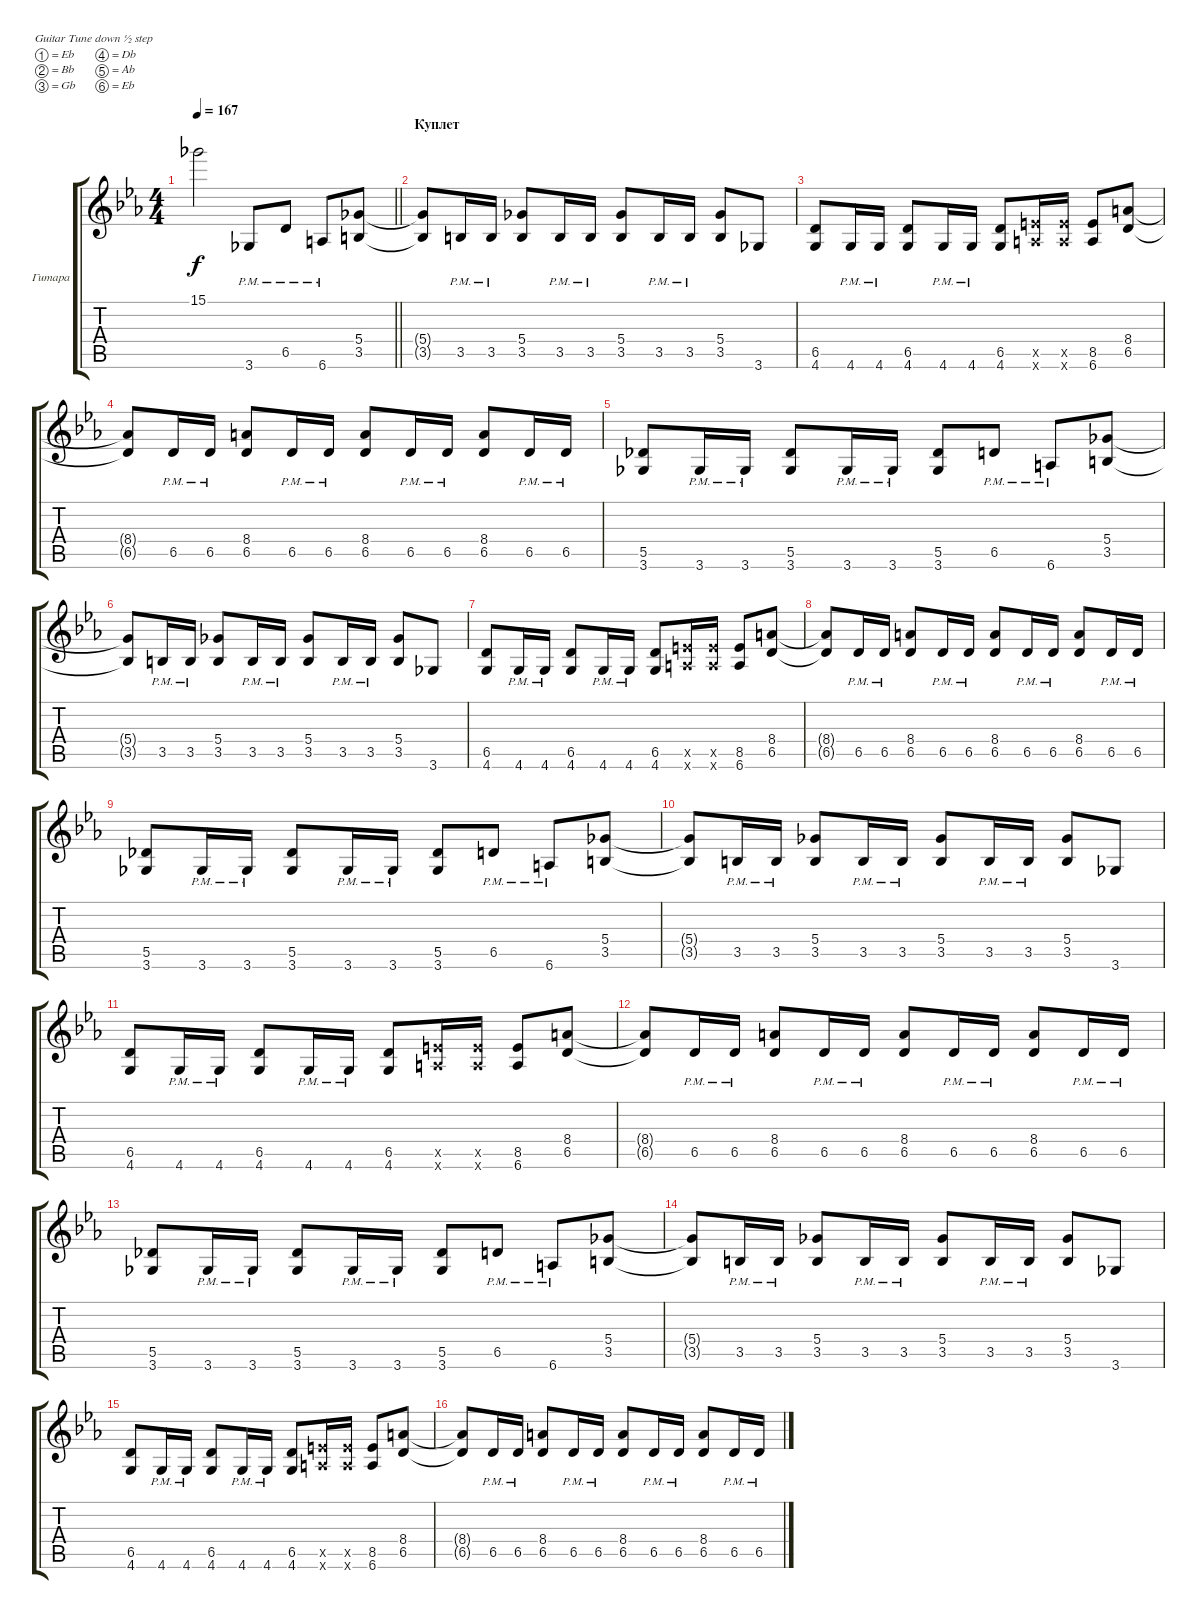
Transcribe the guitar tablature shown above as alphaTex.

\bracketExtendMode groupsimilarinstruments
\firstSystemTrackNameOrientation horizontal
\otherSystemsTrackNameOrientation horizontal
\track ("Владимир Холстинин" "Гитара") {instrument distortionguitar}
\staff {score tabs}
\tuning (Eb4 Bb3 Gb3 Db3 Ab2 Eb2)
\ts (4 4)
\tempo 167
\clef g2
\barLineRight lightlight
\ks cminor
15.1{t}.2{dy f} 3.6{pm}.8 6.5{pm}.8 6.6{pm}.8 (5.4 3.5).8 |
\section ("" "Куплет")
(5.4{t} 3.5{t}).8 3.5{pm}.16 3.5{pm}.16 (5.4 3.5).8 3.5{pm}.16 3.5{pm}.16 (5.4 3.5).8 3.5{pm}.16 3.5{pm}.16 (5.4 3.5).8 3.6.8 |
(6.5 4.6).8 4.6{pm}.16 4.6{pm}.16 (6.5 4.6).8 4.6{pm}.16 4.6{pm}.16 (6.5 4.6).8 (8.5{x} 6.6{x}).16 (8.5{x} 6.6{x}).16 (8.5 6.6).8 (8.4 6.5).8 |
(8.4{t} 6.5{t}).8 6.5{pm}.16 6.5{pm}.16 (8.4 6.5).8 6.5{pm}.16 6.5{pm}.16 (8.4 6.5).8 6.5{pm}.16 6.5{pm}.16 (8.4 6.5).8 6.5{pm}.16 6.5{pm}.16 |
(5.5 3.6).8 3.6{pm}.16 3.6{pm}.16 (5.5 3.6).8 3.6{pm}.16 3.6{pm}.16 (5.5 3.6).8 6.5{pm}.8 6.6{pm}.8 (5.4 3.5).8 |
(5.4{t} 3.5{t}).8 3.5{pm}.16 3.5{pm}.16 (5.4 3.5).8 3.5{pm}.16 3.5{pm}.16 (5.4 3.5).8 3.5{pm}.16 3.5{pm}.16 (5.4 3.5).8 3.6.8 |
(6.5 4.6).8 4.6{pm}.16 4.6{pm}.16 (6.5 4.6).8 4.6{pm}.16 4.6{pm}.16 (6.5 4.6).8 (8.5{x} 6.6{x}).16 (8.5{x} 6.6{x}).16 (8.5 6.6).8 (8.4 6.5).8 |
(8.4{t} 6.5{t}).8 6.5{pm}.16 6.5{pm}.16 (8.4 6.5).8 6.5{pm}.16 6.5{pm}.16 (8.4 6.5).8 6.5{pm}.16 6.5{pm}.16 (8.4 6.5).8 6.5{pm}.16 6.5{pm}.16 |
(5.5 3.6).8 3.6{pm}.16 3.6{pm}.16 (5.5 3.6).8 3.6{pm}.16 3.6{pm}.16 (5.5 3.6).8 6.5{pm}.8 6.6{pm}.8 (5.4 3.5).8 |
(5.4{t} 3.5{t}).8 3.5{pm}.16 3.5{pm}.16 (5.4 3.5).8 3.5{pm}.16 3.5{pm}.16 (5.4 3.5).8 3.5{pm}.16 3.5{pm}.16 (5.4 3.5).8 3.6.8 |
(6.5 4.6).8 4.6{pm}.16 4.6{pm}.16 (6.5 4.6).8 4.6{pm}.16 4.6{pm}.16 (6.5 4.6).8 (8.5{x} 6.6{x}).16 (8.5{x} 6.6{x}).16 (8.5 6.6).8 (8.4 6.5).8 |
(8.4{t} 6.5{t}).8 6.5{pm}.16 6.5{pm}.16 (8.4 6.5).8 6.5{pm}.16 6.5{pm}.16 (8.4 6.5).8 6.5{pm}.16 6.5{pm}.16 (8.4 6.5).8 6.5{pm}.16 6.5{pm}.16 |
(5.5 3.6).8 3.6{pm}.16 3.6{pm}.16 (5.5 3.6).8 3.6{pm}.16 3.6{pm}.16 (5.5 3.6).8 6.5{pm}.8 6.6{pm}.8 (5.4 3.5).8 |
(5.4{t} 3.5{t}).8 3.5{pm}.16 3.5{pm}.16 (5.4 3.5).8 3.5{pm}.16 3.5{pm}.16 (5.4 3.5).8 3.5{pm}.16 3.5{pm}.16 (5.4 3.5).8 3.6.8 |
(6.5 4.6).8 4.6{pm}.16 4.6{pm}.16 (6.5 4.6).8 4.6{pm}.16 4.6{pm}.16 (6.5 4.6).8 (8.5{x} 6.6{x}).16 (8.5{x} 6.6{x}).16 (8.5 6.6).8 (8.4 6.5).8 |
(8.4{t} 6.5{t}).8 6.5{pm}.16 6.5{pm}.16 (8.4 6.5).8 6.5{pm}.16 6.5{pm}.16 (8.4 6.5).8 6.5{pm}.16 6.5{pm}.16 (8.4 6.5).8 6.5{pm}.16 6.5{pm}.16
